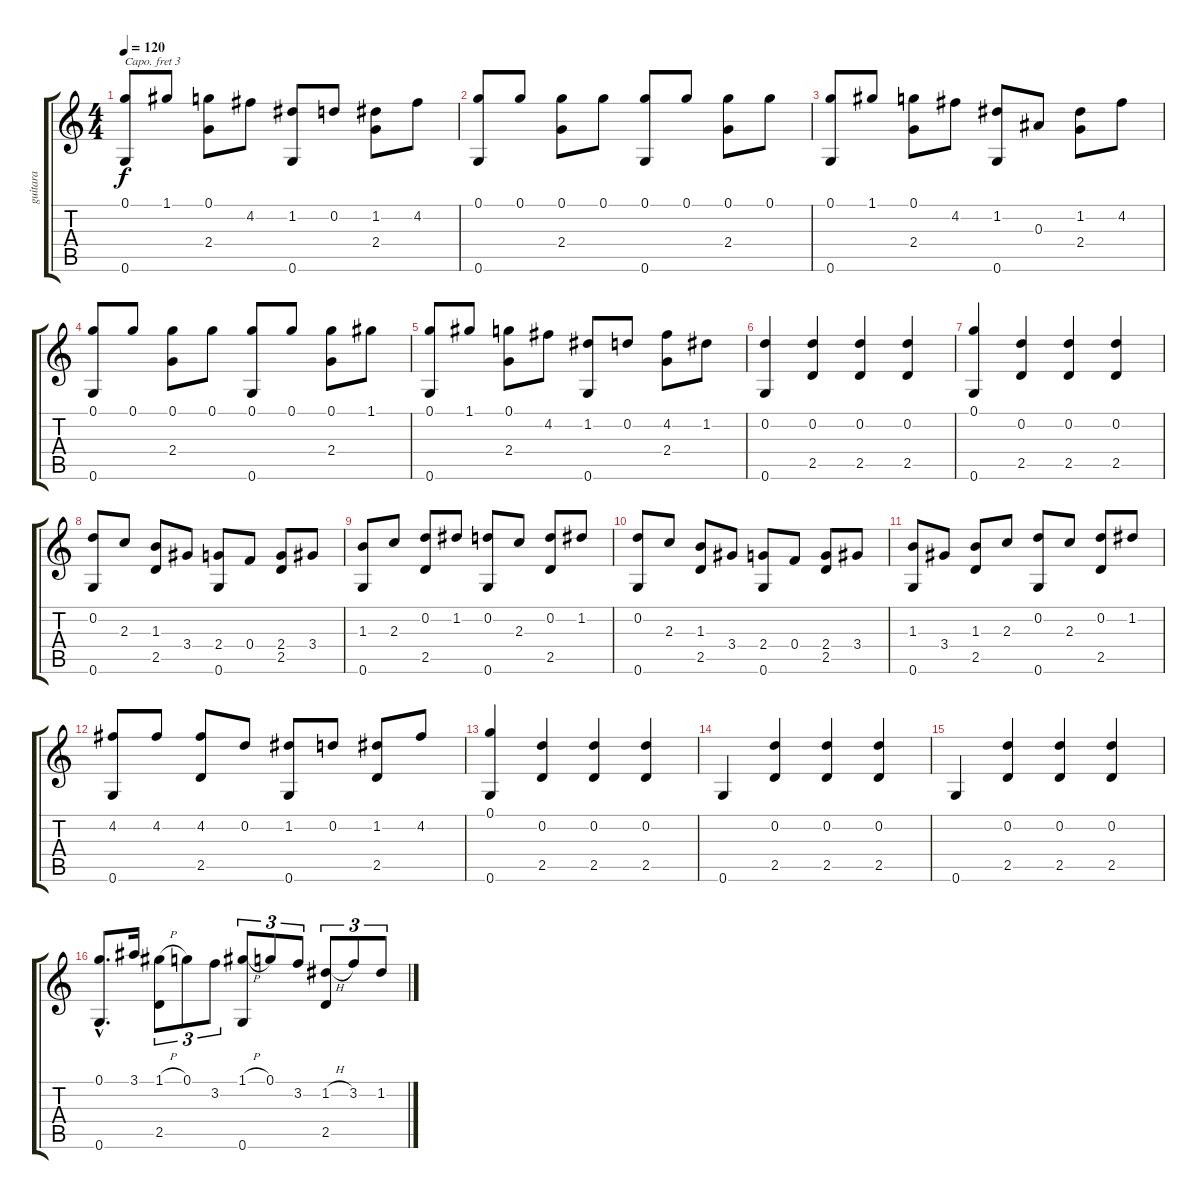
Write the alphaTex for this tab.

\track ("guitara" "guitara") {instrument acousticguitarnylon}
\staff {score tabs}
\capo 3
\tuning (E4 B3 G3 D3 A2 E2) {hide}
\ts (4 4)
\tempo 120
\clef g2
\ks c
(0.1 0.6).8{dy f} 1.1.8 (0.1 2.4).8 4.2.8 (1.2 0.6).8 0.2.8 (1.2 2.4).8 4.2.8 |
(0.1 0.6).8 0.1.8 (0.1 2.4).8 0.1.8 (0.1 0.6).8 0.1.8 (0.1 2.4).8 0.1.8 |
(0.1 0.6).8 1.1.8 (0.1 2.4).8 4.2.8 (1.2 0.6).8 0.3.8 (1.2 2.4).8 4.2.8 |
(0.1 0.6).8 0.1.8 (0.1 2.4).8 0.1.8 (0.1 0.6).8 0.1.8 (0.1 2.4).8 1.1.8 |
(0.1 0.6).8 1.1.8 (0.1 2.4).8 4.2.8 (1.2 0.6).8 0.2.8 (4.2 2.4).8 1.2.8 |
(0.2 0.6).4 (0.2 2.5).4 (0.2 2.5).4 (0.2 2.5).4 |
(0.1 0.6).4 (0.2 2.5).4 (0.2 2.5).4 (0.2 2.5).4 |
(0.2 0.6).8 2.3.8 (1.3 2.5).8 3.4.8 (2.4 0.6).8 0.4.8 (2.4 2.5).8 3.4.8 |
(1.3 0.6).8 2.3.8 (0.2 2.5).8 1.2.8 (0.2 0.6).8 2.3.8 (0.2 2.5).8 1.2.8 |
(0.2 0.6).8 2.3.8 (1.3 2.5).8 3.4.8 (2.4 0.6).8 0.4.8 (2.4 2.5).8 3.4.8 |
(1.3 0.6).8 3.4.8 (1.3 2.5).8 2.3.8 (0.2 0.6).8 2.3.8 (0.2 2.5).8 1.2.8 |
(4.2 0.6).8 4.2.8 (4.2 2.5).8 0.2.8 (1.2 0.6).8 0.2.8 (1.2 2.5).8 4.2.8 |
(0.1 0.6).4 (0.2 2.5).4 (0.2 2.5).4 (0.2 2.5).4 |
0.6.4 (0.2 2.5).4 (0.2 2.5).4 (0.2 2.5).4 |
0.6.4 (0.2 2.5).4 (0.2 2.5).4 (0.2 2.5).4 |
(0.1{hac} 0.6{hac}).8{d} 3.1.16 (1.1{h} 2.5).8{tu (3 2)} 0.1.8{tu (3 2)} 3.2.8{tu (3 2)} (1.1{h} 0.6).8{tu (3 2)} 0.1.8{tu (3 2)} 3.2.8{tu (3 2)} (1.2{h} 2.5).8{tu (3 2)} 3.2.8{tu (3 2)} 1.2.8{tu (3 2)}
